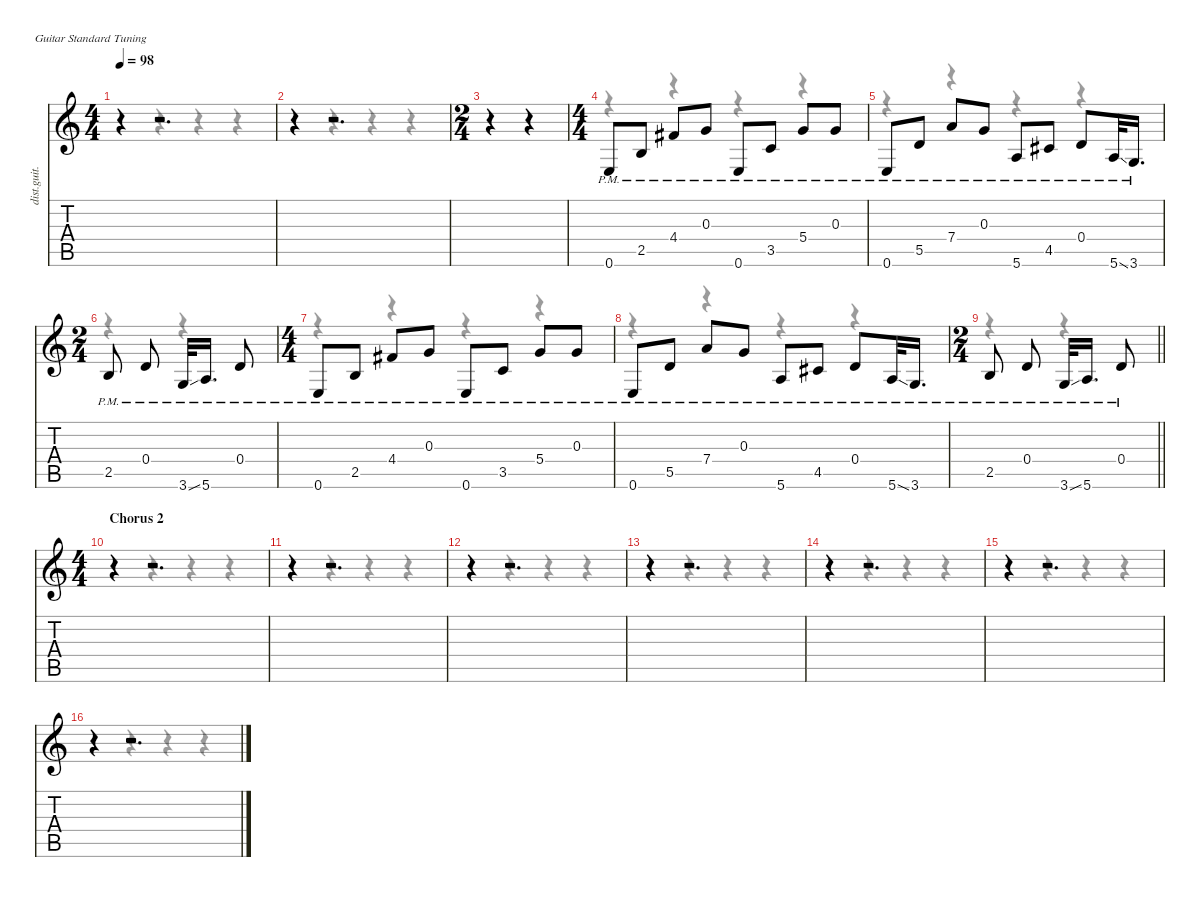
\defaultSystemsLayout 4
\hideDynamics
\bracketExtendMode nobrackets
\otherSystemsTrackNameOrientation horizontal
\track ("Kirk Hammett Harmony" "dist.guit.") {instrument distortionguitar}
\staff {score tabs}
\tuning (E4 B3 G3 D3 A2 E2)
\voice
\ts (4 4)
\beaming (8 2 2 2 2)
\tempo 98
\clef g2
\ks c
r.4{dy mp beam Up} r.2{d beam Up} |
r.4{beam Up} r.2{d beam Up} |
\ts (2 4)
\beaming (8 1 1 1 1)
r.4{beam Up} r.4{beam Up} |
\ts (4 4)
\beaming (8 2 2 2 2)
0.6{pm}.8{dy f beam Up} 2.5{pm}.8{beam Up} 4.4{pm acc #}.8{beam Up} 0.3{pm}.8{beam Up} 0.6{pm}.8{beam Up} 3.5{pm}.8{beam Up} 5.4{pm}.8{beam Up} 0.3{pm}.8{beam Up} |
0.6{pm}.8{beam Up} 5.5{pm}.8{beam Up} 7.4{pm}.8{beam Up} 0.3{pm}.8{beam Up} 5.6{pm}.8{beam Up} 4.5{pm acc #}.8{beam Up} 0.4{pm}.8{beam Up} 5.6{ss pm}.32{beam Up} 3.6{pm}.16{d beam Up} |
\ts (2 4)
\beaming (8 1 1 1 1)
2.5{pm}.8{beam Up} 0.4{pm}.8{beam Up} 3.6{ss pm}.32{beam Up} 5.6{pm}.16{d beam Up} 0.4{pm}.8{beam Up} |
\ts (4 4)
\beaming (8 2 2 2 2)
0.6{pm}.8{beam Up} 2.5{pm}.8{beam Up} 4.4{pm acc #}.8{beam Up} 0.3{pm}.8{beam Up} 0.6{pm}.8{beam Up} 3.5{pm}.8{beam Up} 5.4{pm}.8{beam Up} 0.3{pm}.8{beam Up} |
0.6{pm}.8{beam Up} 5.5{pm}.8{beam Up} 7.4{pm}.8{beam Up} 0.3{pm}.8{beam Up} 5.6{pm}.8{beam Up} 4.5{pm acc #}.8{beam Up} 0.4{pm}.8{beam Up} 5.6{ss pm}.32{beam Up} 3.6{pm}.16{d beam Up} |
\ts (2 4)
\beaming (8 1 1 1 1)
\barLineRight lightlight
2.5{pm}.8{beam Up} 0.4{pm}.8{beam Up} 3.6{ss pm}.32{beam Up} 5.6{pm}.16{d beam Up} 0.4{pm}.8{beam Up} |
\ts (4 4)
\beaming (8 2 2 2 2)
\section ("" "Chorus 2")
r.4{beam Up} r.2{d beam Up} |
r.4{beam Up} r.2{d beam Up} |
r.4{beam Up} r.2{d beam Up} |
r.4{beam Up} r.2{d beam Up} |
r.4{beam Up} r.2{d beam Up} |
r.4{beam Up} r.2{d beam Up} |
r.4{beam Up} r.2{d beam Up}
\voice
\clef g2
\ottava regular
\simile none
\ks c
r.4{dy mf beam Down} r.4{beam Down} r.4{beam Down} r.4{beam Down} |
r.4{beam Down} r.4{beam Down} r.4{beam Down} r.4{beam Down} |
r.4{beam Down} r.4{beam Down} |
r.4{beam Down} r.4{beam Down} r.4{beam Down} r.4{beam Down} |
r.4{beam Down} r.4{beam Down} r.4{beam Down} r.4{beam Down} |
r.4{beam Down} r.4{beam Down} |
r.4{beam Down} r.4{beam Down} r.4{beam Down} r.4{beam Down} |
r.4{beam Down} r.4{beam Down} r.4{beam Down} r.4{beam Down} |
\barLineRight lightlight
r.4{beam Down} r.4{beam Down} |
r.4{beam Down} r.4{beam Down} r.4{beam Down} r.4{beam Down} |
r.4{beam Down} r.4{beam Down} r.4{beam Down} r.4{beam Down} |
r.4{beam Down} r.4{beam Down} r.4{beam Down} r.4{beam Down} |
r.4{beam Down} r.4{beam Down} r.4{beam Down} r.4{beam Down} |
r.4{beam Down} r.4{beam Down} r.4{beam Down} r.4{beam Down} |
r.4{beam Down} r.4{beam Down} r.4{beam Down} r.4{beam Down} |
r.4{beam Down} r.4{beam Down} r.4{beam Down} r.4{beam Down}
